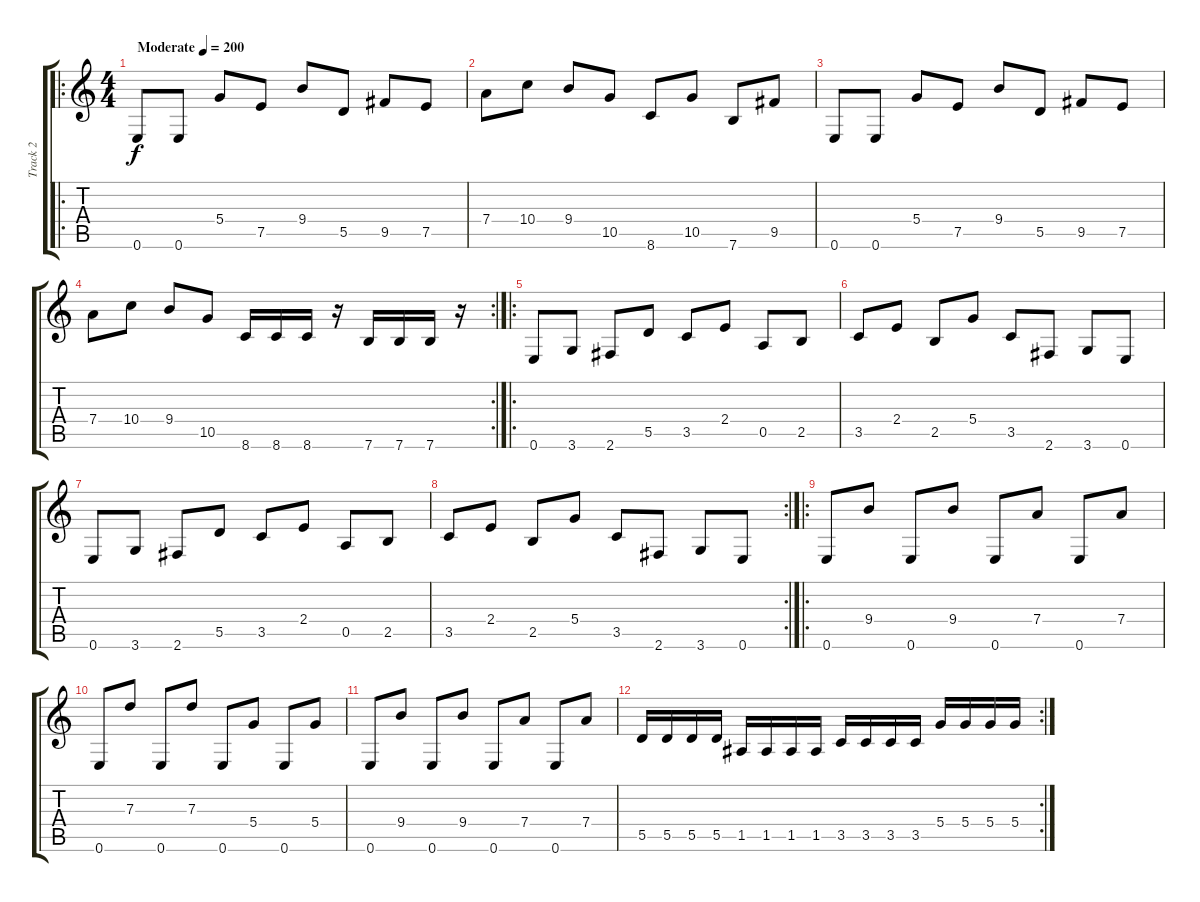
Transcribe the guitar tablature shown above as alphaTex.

\track ("Track 2" "Track 2") {instrument distortionguitar}
\staff {score tabs}
\tuning (E4 B3 G3 D3 A2 E2) {hide}
\ro
\ts (4 4)
\tempo (200 "Moderate")
\clef g2
\ks c
0.6.8{dy f instrument distortionguitar} 0.6.8 5.4.8 7.5.8 9.4.8 5.5.8 9.5.8 7.5.8 |
7.4.8 10.4.8 9.4.8 10.5.8 8.6.8 10.5.8 7.6.8 9.5.8 |
0.6.8 0.6.8 5.4.8 7.5.8 9.4.8 5.5.8 9.5.8 7.5.8 |
\rc 2
7.4.8 10.4.8 9.4.8 10.5.8 8.6.16 8.6.16 8.6.16 r.16 7.6.16 7.6.16 7.6.16 r.16 |
\ro
0.6.8 3.6.8 2.6.8 5.5.8 3.5.8 2.4.8 0.5.8 2.5.8 |
3.5.8 2.4.8 2.5.8 5.4.8 3.5.8 2.6.8 3.6.8 0.6.8 |
0.6.8 3.6.8 2.6.8 5.5.8 3.5.8 2.4.8 0.5.8 2.5.8 |
\rc 2
3.5.8 2.4.8 2.5.8 5.4.8 3.5.8 2.6.8 3.6.8 0.6.8 |
\ro
0.6.8 9.4.8 0.6.8 9.4.8 0.6.8 7.4.8 0.6.8 7.4.8 |
0.6.8 7.3.8 0.6.8 7.3.8 0.6.8 5.4.8 0.6.8 5.4.8 |
0.6.8 9.4.8 0.6.8 9.4.8 0.6.8 7.4.8 0.6.8 7.4.8 |
\rc 2
5.5.16 5.5.16 5.5.16 5.5.16 1.5.16 1.5.16 1.5.16 1.5.16 3.5.16 3.5.16 3.5.16 3.5.16 5.4.16 5.4.16 5.4.16 5.4.16
